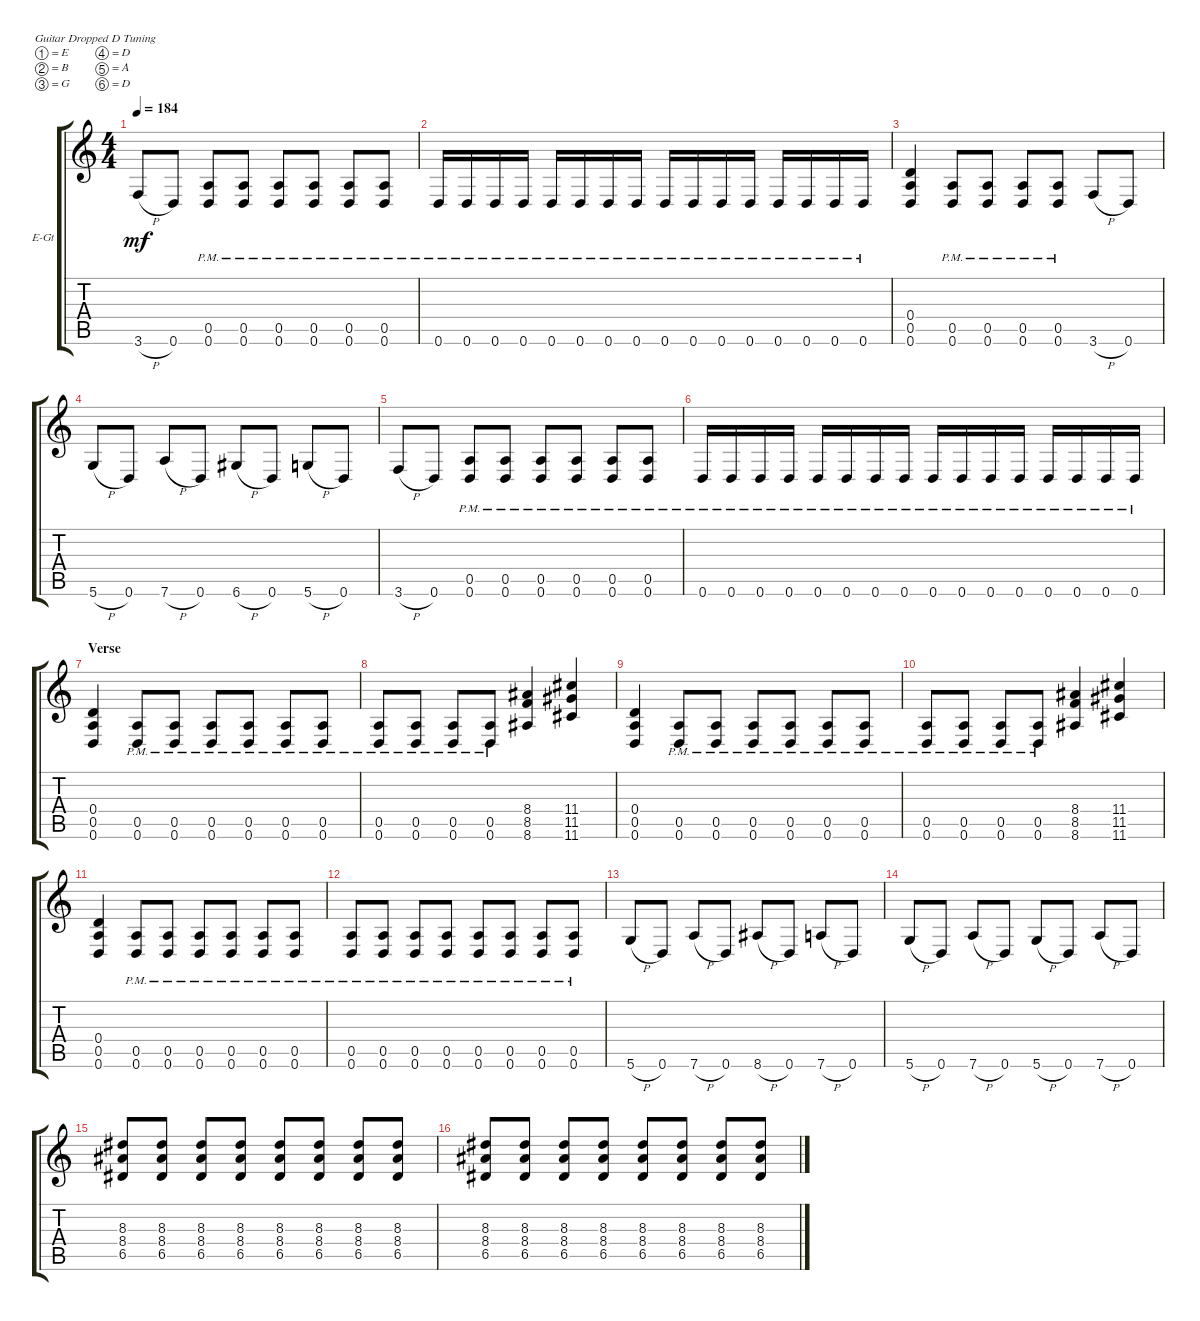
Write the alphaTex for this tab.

\defaultSystemsLayout 4
\bracketExtendMode groupsimilarinstruments
\firstSystemTrackNameOrientation horizontal
\otherSystemsTrackNameOrientation horizontal
\track ("Zachy Vengeance (Rhythm)" "E-Gt") {instrument distortionguitar}
\staff {score tabs}
\tuning (E4 B3 G3 D3 A2 D2)
\ts (4 4)
\tempo 184
\clef g2
\ks c
3.6{h}.8{dy mf} 0.6.8 (0.6{pm} 0.5{pm}).8 (0.5{pm} 0.6{pm}).8 (0.6{pm} 0.5{pm}).8 (0.5{pm} 0.6{pm}).8 (0.6{pm} 0.5{pm}).8 (0.5{pm} 0.6{pm}).8 |
0.6{pm}.16 0.6{pm}.16 0.6{pm}.16 0.6{pm}.16 0.6{pm}.16 0.6{pm}.16 0.6{pm}.16 0.6{pm}.16 0.6{pm}.16 0.6{pm}.16 0.6{pm}.16 0.6{pm}.16 0.6{pm}.16 0.6{pm}.16 0.6{pm}.16 0.6{pm}.16 |
(0.6 0.5 0.4).4 (0.6{pm} 0.5{pm}).8 (0.5{pm} 0.6{pm}).8 (0.6{pm} 0.5{pm}).8 (0.5{pm} 0.6{pm}).8 3.6{h}.8 0.6.8 |
5.6{h}.8 0.6.8 7.6{h}.8 0.6.8 6.6{h}.8 0.6.8 5.6{h}.8 0.6.8 |
3.6{h}.8 0.6.8 (0.6{pm} 0.5{pm}).8 (0.5{pm} 0.6{pm}).8 (0.6{pm} 0.5{pm}).8 (0.5{pm} 0.6{pm}).8 (0.6{pm} 0.5{pm}).8 (0.5{pm} 0.6{pm}).8 |
0.6{pm}.16 0.6{pm}.16 0.6{pm}.16 0.6{pm}.16 0.6{pm}.16 0.6{pm}.16 0.6{pm}.16 0.6{pm}.16 0.6{pm}.16 0.6{pm}.16 0.6{pm}.16 0.6{pm}.16 0.6{pm}.16 0.6{pm}.16 0.6{pm}.16 0.6{pm}.16 |
\section ("" "Verse")
(0.6 0.5 0.4).4 (0.6{pm} 0.5{pm}).8 (0.5{pm} 0.6{pm}).8 (0.6{pm} 0.5{pm}).8 (0.5{pm} 0.6{pm}).8 (0.6{pm} 0.5{pm}).8 (0.5{pm} 0.6{pm}).8 |
(0.6{pm} 0.5{pm}).8 (0.5{pm} 0.6{pm}).8 (0.6{pm} 0.5{pm}).8 (0.5{pm} 0.6{pm}).8 (8.4 8.5 8.6).4 (11.6 11.5 11.4).4 |
(0.6 0.5 0.4).4 (0.6{pm} 0.5{pm}).8 (0.5{pm} 0.6{pm}).8 (0.6{pm} 0.5{pm}).8 (0.5{pm} 0.6{pm}).8 (0.6{pm} 0.5{pm}).8 (0.5{pm} 0.6{pm}).8 |
(0.6{pm} 0.5{pm}).8 (0.5{pm} 0.6{pm}).8 (0.6{pm} 0.5{pm}).8 (0.5{pm} 0.6{pm}).8 (8.4 8.5 8.6).4 (11.6 11.5 11.4).4 |
(0.6 0.5 0.4).4 (0.6{pm} 0.5{pm}).8 (0.5{pm} 0.6{pm}).8 (0.6{pm} 0.5{pm}).8 (0.5{pm} 0.6{pm}).8 (0.6{pm} 0.5{pm}).8 (0.5{pm} 0.6{pm}).8 |
(0.6{pm} 0.5{pm}).8 (0.5{pm} 0.6{pm}).8 (0.6{pm} 0.5{pm}).8 (0.5{pm} 0.6{pm}).8 (0.6{pm} 0.5{pm}).8 (0.5{pm} 0.6{pm}).8 (0.6{pm} 0.5{pm}).8 (0.5{pm} 0.6{pm}).8 |
5.6{h}.8 0.6.8 7.6{h}.8 0.6.8 8.6{h}.8 0.6.8 7.6{h}.8 0.6.8 |
5.6{h}.8 0.6.8 7.6{h}.8 0.6.8 5.6{h}.8 0.6.8 7.6{h}.8 0.6.8 |
(6.5 8.4 8.3).8 (8.3 8.4 6.5).8 (6.5 8.4 8.3).8 (8.3 8.4 6.5).8 (6.5 8.4 8.3).8 (8.3 8.4 6.5).8 (6.5 8.4 8.3).8 (8.3 8.4 6.5).8 |
(6.5 8.4 8.3).8 (8.3 8.4 6.5).8 (6.5 8.4 8.3).8 (8.3 8.4 6.5).8 (6.5 8.4 8.3).8 (8.3 8.4 6.5).8 (6.5 8.4 8.3).8 (8.3 8.4 6.5).8
